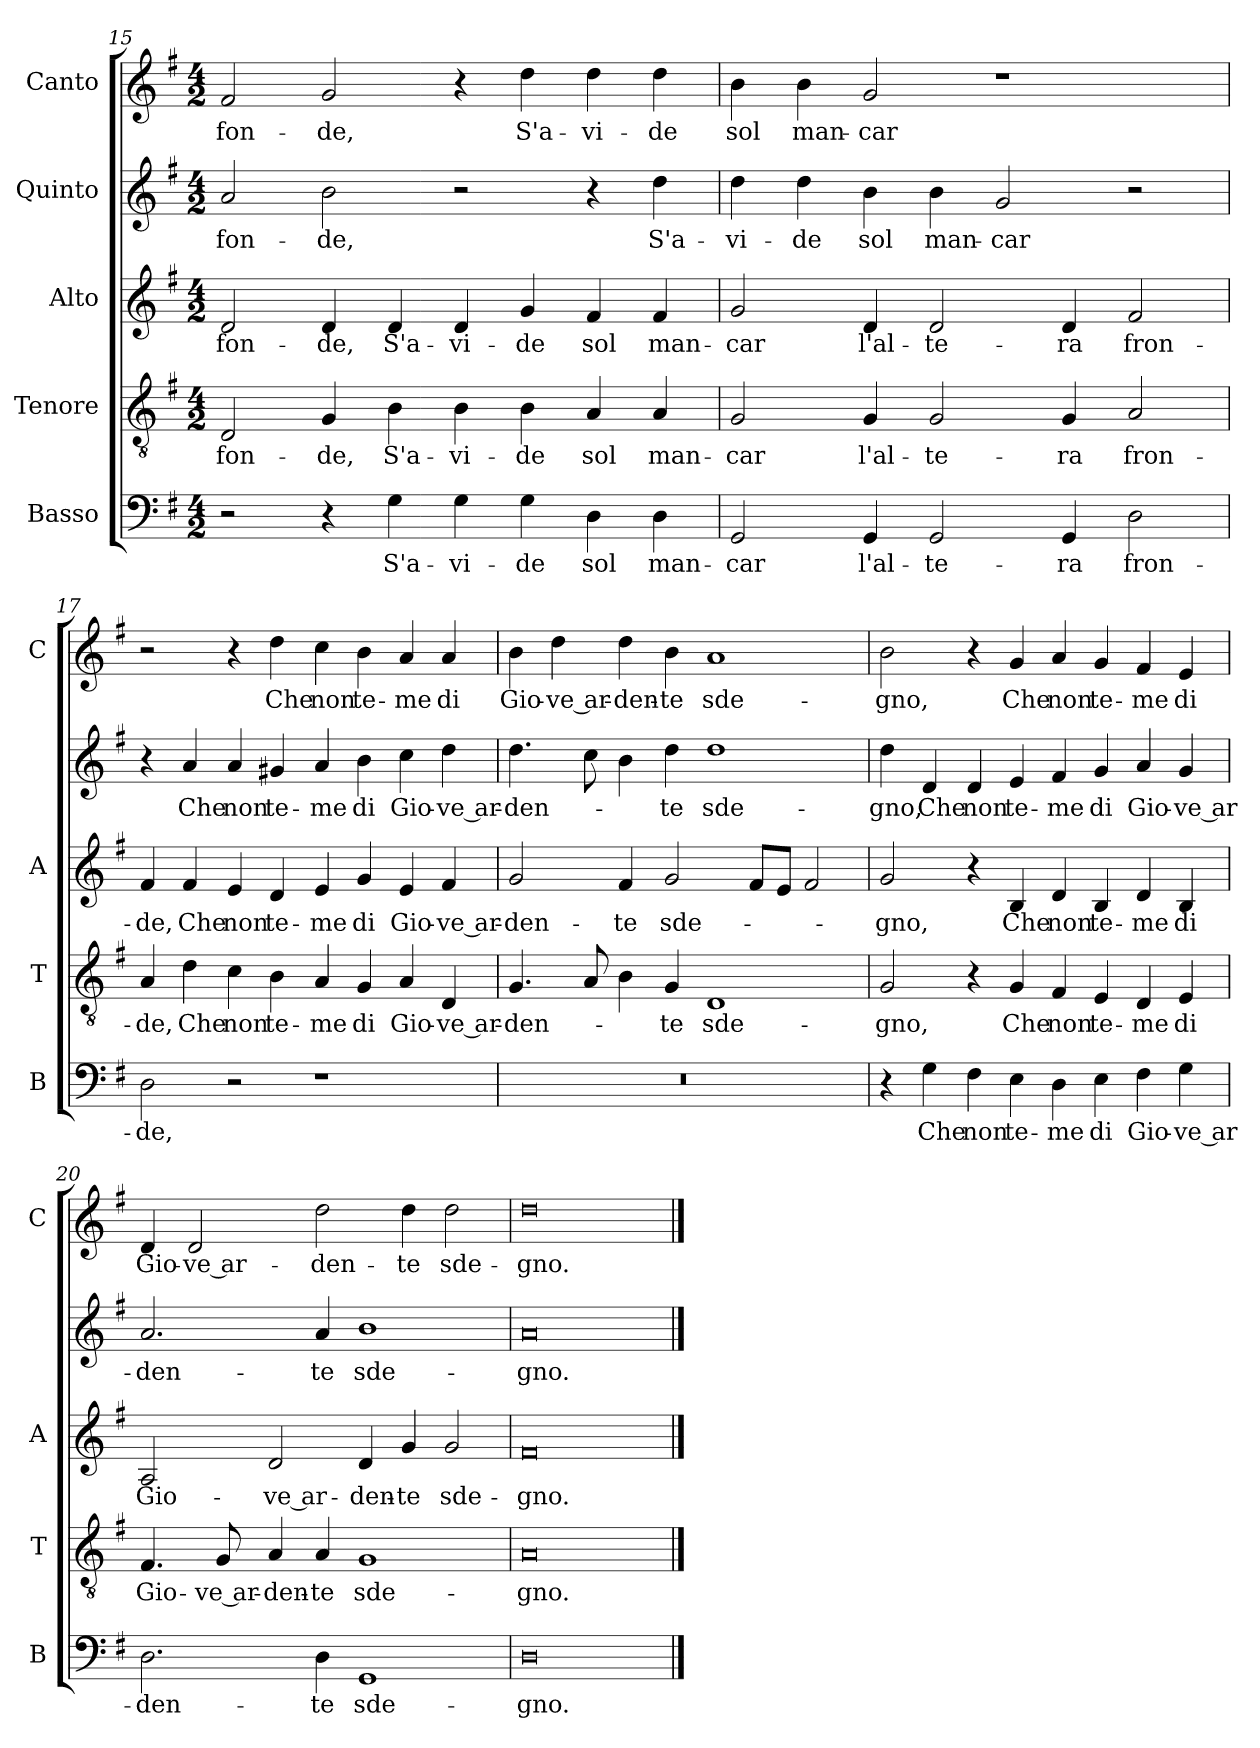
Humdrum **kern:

**kern	**text	**kern	**text	**kern	**text	**kern	**text	**kern	**text
*part5	*part5	*part4	*part4	*part3	*part3	*part2	*part2	*part1	*part1
*staff5	*staff5	*staff4	*staff4	*staff3	*staff3	*staff2	*staff2	*staff1	*staff1
*I"Basso	*	*I"Tenore	*	*I"Alto	*	*I"Quinto	*	*I"Canto	*
*I'B	*	*I'T	*	*I'A	*	*	*	*I'C	*
*clefF4	*	*clefGv2	*	*clefG2	*	*clefG2	*	*clefG2	*
*k[f#]	*	*k[f#]	*	*k[f#]	*	*k[f#]	*	*k[f#]	*
*G:	*	*G:	*	*G:	*	*G:	*	*G:	*
*M4/2	*	*M4/2	*	*M4/2	*	*M4/2	*	*M4/2	*
=15	=15	=15	=15	=15	=15	=15	=15	=15	=15
!	!	!	!LO:LY:b	!	!LO:LY:b	!	!LO:LY:b	!	!LO:LY:b
2r	.	2D/	-fon-	2d/	-fon-	2a/	-fon-	2f#/	-fon-
!	!	!	!LO:LY:b	!	!LO:LY:b	!	!LO:LY:b	!	!LO:LY:b
4r	.	4G/	-de,	4d/	-de,	2b\	-de,	2g/	-de,
!	!LO:LY:b	!	!LO:LY:b	!	!LO:LY:b	!	!	!	!
4G\	S'a-	4B\	S'a-	4d/	S'a-	.	.	.	.
!	!LO:LY:b	!	!LO:LY:b	!	!LO:LY:b	!	!	!	!
4G\	-vi-	4B\	-vi-	4d/	-vi-	2r	.	4r	.
!	!LO:LY:b	!	!LO:LY:b	!	!LO:LY:b	!	!	!	!LO:LY:b
4G\	-de	4B\	-de	4g/	-de	.	.	4dd\	S'a-
!	!LO:LY:b	!	!LO:LY:b	!	!LO:LY:b	!	!	!	!LO:LY:b
4D\	sol	4A/	sol	4f#/	sol	4r	.	4dd\	-vi-
!	!LO:LY:b	!	!LO:LY:b	!	!LO:LY:b	!	!LO:LY:b	!	!LO:LY:b
4D\	man-	4A/	man-	4f#/	man-	4dd\	S'a-	4dd\	-de
!!LO:LB:g=z
=16	=16	=16	=16	=16	=16	=16	=16	=16	=16
!	!LO:LY:b	!	!LO:LY:b	!	!LO:LY:b	!	!LO:LY:b	!	!LO:LY:b
2GG/	-car	2G/	-car	2g/	-car	4dd\	-vi-	4b\	sol
!	!	!	!	!	!	!	!LO:LY:b	!	!LO:LY:b
.	.	.	.	.	.	4dd\	-de	4b\	man-
!	!LO:LY:b	!	!LO:LY:b	!	!LO:LY:b	!	!LO:LY:b	!	!LO:LY:b
4GG/	l'al-	4G/	l'al-	4d/	l'al-	4b\	sol	2g/	-car
!	!LO:LY:b	!	!LO:LY:b	!	!LO:LY:b	!	!LO:LY:b	!	!
2GG/	-te-	2G/	-te-	2d/	-te-	4b\	man-	.	.
!	!	!	!	!	!	!	!LO:LY:b	!	!
.	.	.	.	.	.	2g/	-car	1r	.
!	!LO:LY:b	!	!LO:LY:b	!	!LO:LY:b	!	!	!	!
4GG/	-ra	4G/	-ra	4d/	-ra	.	.	.	.
!	!LO:LY:b	!	!LO:LY:b	!	!LO:LY:b	!	!	!	!
2D\	fron-	2A/	fron-	2f#/	fron-	2r	.	.	.
=17	=17	=17	=17	=17	=17	=17	=17	=17	=17
!	!LO:LY:b	!	!LO:LY:b	!	!LO:LY:b	!	!	!	!
2D\	-de,	4A/	-de,	4f#/	-de,	4r	.	2r	.
!	!	!	!LO:LY:b	!	!LO:LY:b	!	!LO:LY:b	!	!
.	.	4d\	Che	4f#/	Che	4a/	Che	.	.
!	!	!	!LO:LY:b	!	!LO:LY:b	!	!LO:LY:b	!	!
2r	.	4c\	non	4e/	non	4a/	non	4r	.
!	!	!	!LO:LY:b	!	!LO:LY:b	!	!LO:LY:b	!	!LO:LY:b
.	.	4B\	te-	4d/	te-	4g#X/	te-	4dd\	Che
!	!	!	!LO:LY:b	!	!LO:LY:b	!	!LO:LY:b	!	!LO:LY:b
1r	.	4A/	-me	4e/	-me	4a/	-me	4cc\	non
!	!	!	!LO:LY:b	!	!LO:LY:b	!	!LO:LY:b	!	!LO:LY:b
.	.	4G/	di	4g/	di	4b\	di	4b\	te-
!	!	!	!LO:LY:b	!	!LO:LY:b	!	!LO:LY:b	!	!LO:LY:b
.	.	4A/	Gio-	4e/	Gio-	4cc\	Gio-	4a/	-me
!	!	!	!LO:LY:b	!	!LO:LY:b	!	!LO:LY:b	!	!LO:LY:b
.	.	4D/	-ve ar-	4f#/	-ve ar-	4dd\	-ve ar-	4a/	di
=18	=18	=18	=18	=18	=18	=18	=18	=18	=18
!	!	!	!LO:LY:b	!	!LO:LY:b	!	!LO:LY:b	!	!LO:LY:b
0r	.	4.G/	-den-	2g/	-den-	4.dd\	-den-	4b\	Gio-
!	!	!	!	!	!	!	!	!	!LO:LY:b
.	.	.	.	.	.	.	.	4dd\	-ve ar-
.	.	8A/	.	.	.	8cc\	.	.	.
!	!	!	!	!	!LO:LY:b	!	!	!	!LO:LY:b
.	.	4B\	.	4f#/	-te	4b\	.	4dd\	-den-
!	!	!	!LO:LY:b	!	!LO:LY:b	!	!LO:LY:b	!	!LO:LY:b
.	.	4G/	-te	2g/	sde-	4dd\	-te	4b\	-te
!	!	!	!LO:LY:b	!	!	!	!LO:LY:b	!	!LO:LY:b
.	.	1D	sde-	.	.	1dd	sde-	1a	sde-
.	.	.	.	8f#/L	.	.	.	.	.
.	.	.	.	8e/J	.	.	.	.	.
.	.	.	.	2f#/	.	.	.	.	.
!!LO:LB:g=z
=19	=19	=19	=19	=19	=19	=19	=19	=19	=19
!	!	!	!LO:LY:b	!	!LO:LY:b	!	!LO:LY:b	!	!LO:LY:b
4r	.	2G/	-gno,	2g/	-gno,	4dd\	-gno,	2b\	-gno,
!	!LO:LY:b	!	!	!	!	!	!LO:LY:b	!	!
4G\	Che	.	.	.	.	4d/	Che	.	.
!	!LO:LY:b	!	!	!	!	!	!LO:LY:b	!	!
4F#\	non	4r	.	4r	.	4d/	non	4r	.
!	!LO:LY:b	!	!LO:LY:b	!	!LO:LY:b	!	!LO:LY:b	!	!LO:LY:b
4E\	te-	4G/	Che	4B/	Che	4e/	te-	4g/	Che
!	!LO:LY:b	!	!LO:LY:b	!	!LO:LY:b	!	!LO:LY:b	!	!LO:LY:b
4D\	-me	4F#/	non	4d/	non	4f#/	-me	4a/	non
!	!LO:LY:b	!	!LO:LY:b	!	!LO:LY:b	!	!LO:LY:b	!	!LO:LY:b
4E\	di	4E/	te-	4B/	te-	4g/	di	4g/	te-
!	!LO:LY:b	!	!LO:LY:b	!	!LO:LY:b	!	!LO:LY:b	!	!LO:LY:b
4F#\	Gio-	4D/	-me	4d/	-me	4a/	Gio-	4f#/	-me
!	!LO:LY:b	!	!LO:LY:b	!	!LO:LY:b	!	!LO:LY:b	!	!LO:LY:b
4G\	-ve ar-	4E/	di	4B/	di	4g/	-ve ar-	4e/	di
=20	=20	=20	=20	=20	=20	=20	=20	=20	=20
!	!LO:LY:b	!	!LO:LY:b	!	!LO:LY:b	!	!LO:LY:b	!	!LO:LY:b
2.D\	-den-	4.F#/	Gio-	2A/	Gio-	2.a/	-den-	4d/	Gio-
!	!	!	!	!	!	!	!	!	!LO:LY:b
.	.	.	.	.	.	.	.	2d/	-ve ar-
!	!	!	!LO:LY:b	!	!	!	!	!	!
.	.	8G/	-ve ar-	.	.	.	.	.	.
!	!	!	!LO:LY:b	!	!LO:LY:b	!	!	!	!
.	.	4A/	-den-	2d/	-ve ar-	.	.	.	.
!	!LO:LY:b	!	!LO:LY:b	!	!	!	!LO:LY:b	!	!LO:LY:b
4D\	-te	4A/	-te	.	.	4a/	-te	2dd\	-den-
!	!LO:LY:b	!	!LO:LY:b	!	!LO:LY:b	!	!LO:LY:b	!	!
1GG	sde-	1G	sde-	4d/	-den-	1b	sde-	.	.
!	!	!	!	!	!LO:LY:b	!	!	!	!LO:LY:b
.	.	.	.	4g/	-te	.	.	4dd\	-te
!	!	!	!	!	!LO:LY:b	!	!	!	!LO:LY:b
.	.	.	.	2g/	sde-	.	.	2dd\	sde-
=21	=21	=21	=21	=21	=21	=21	=21	=21	=21
!	!LO:LY:b	!	!LO:LY:b	!	!LO:LY:b	!	!LO:LY:b	!	!LO:LY:b
0D	-gno.	0A	-gno.	0f#	-gno.	0a	-gno.	0dd	-gno.
==	==	==	==	==	==	==	==	==	==
*-	*-	*-	*-	*-	*-	*-	*-	*-	*-
